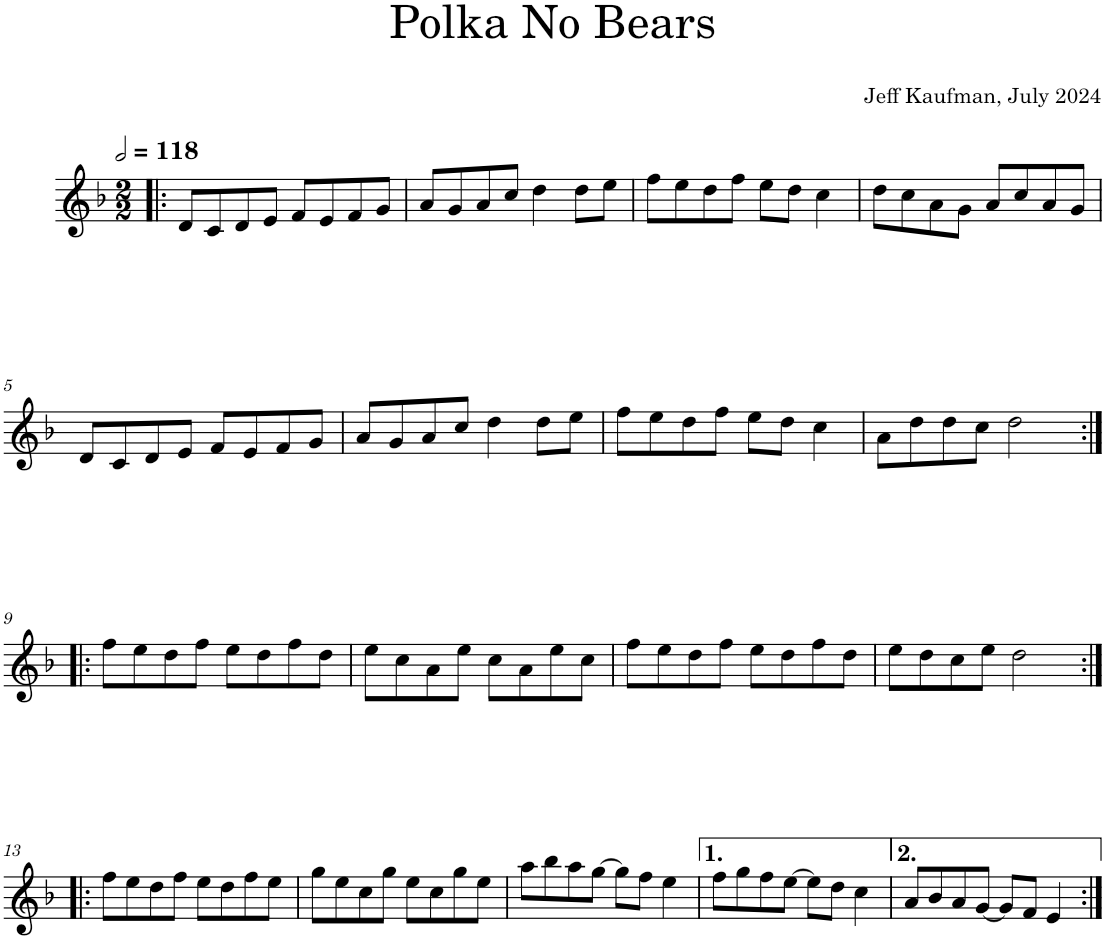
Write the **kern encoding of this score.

**kern
*part1
*staff1
*I"Violin
*I'Vln.
*clefG2
*k[b-]
*M2/2
*MM236
=1!|:
8d/L
8c/
8d/
8e/J
8f/L
8e/
8f/
8g/J
=2
8a/L
8g/
8a/
8cc/J
4dd\
8dd\L
8ee\J
=3
8ff\L
8ee\
8dd\
8ff\J
8ee\L
8dd\J
4cc\
=4
8dd\L
8cc\
8a\
8g\J
8a/L
8cc/
8a/
8g/J
!!LO:LB:g=z
=5
8d/L
8c/
8d/
8e/J
8f/L
8e/
8f/
8g/J
=6
8a/L
8g/
8a/
8cc/J
4dd\
8dd\L
8ee\J
=7
8ff\L
8ee\
8dd\
8ff\J
8ee\L
8dd\J
4cc\
=8
8a\L
8dd\
8dd\
8cc\J
2dd\
!!LO:LB:g=z
=9:|!|:
8ff\L
8ee\
8dd\
8ff\J
8ee\L
8dd\
8ff\
8dd\J
=10
8ee\L
8cc\
8a\
8ee\J
8cc\L
8a\
8ee\
8cc\J
=11
8ff\L
8ee\
8dd\
8ff\J
8ee\L
8dd\
8ff\
8dd\J
=12
8ee\L
8dd\
8cc\
8ee\J
2dd\
!!LO:LB:g=z
=13:|!|:
8ff\L
8ee\
8dd\
8ff\J
8ee\L
8dd\
8ff\
8ee\J
=14
8gg\L
8ee\
8cc\
8gg\J
8ee\L
8cc\
8gg\
8ee\J
=15
8aa\L
8bb-\
8aa\
[8gg\J
8gg\L]
8ff\J
4ee\
=16
8ff\L
8gg\
8ff\
[8ee\J
8ee\L]
8dd\J
4cc\
=17
8a/L
8b-/
8a/
[8g/J
8g/L]
8f/J
4e/
=:|!
*-
